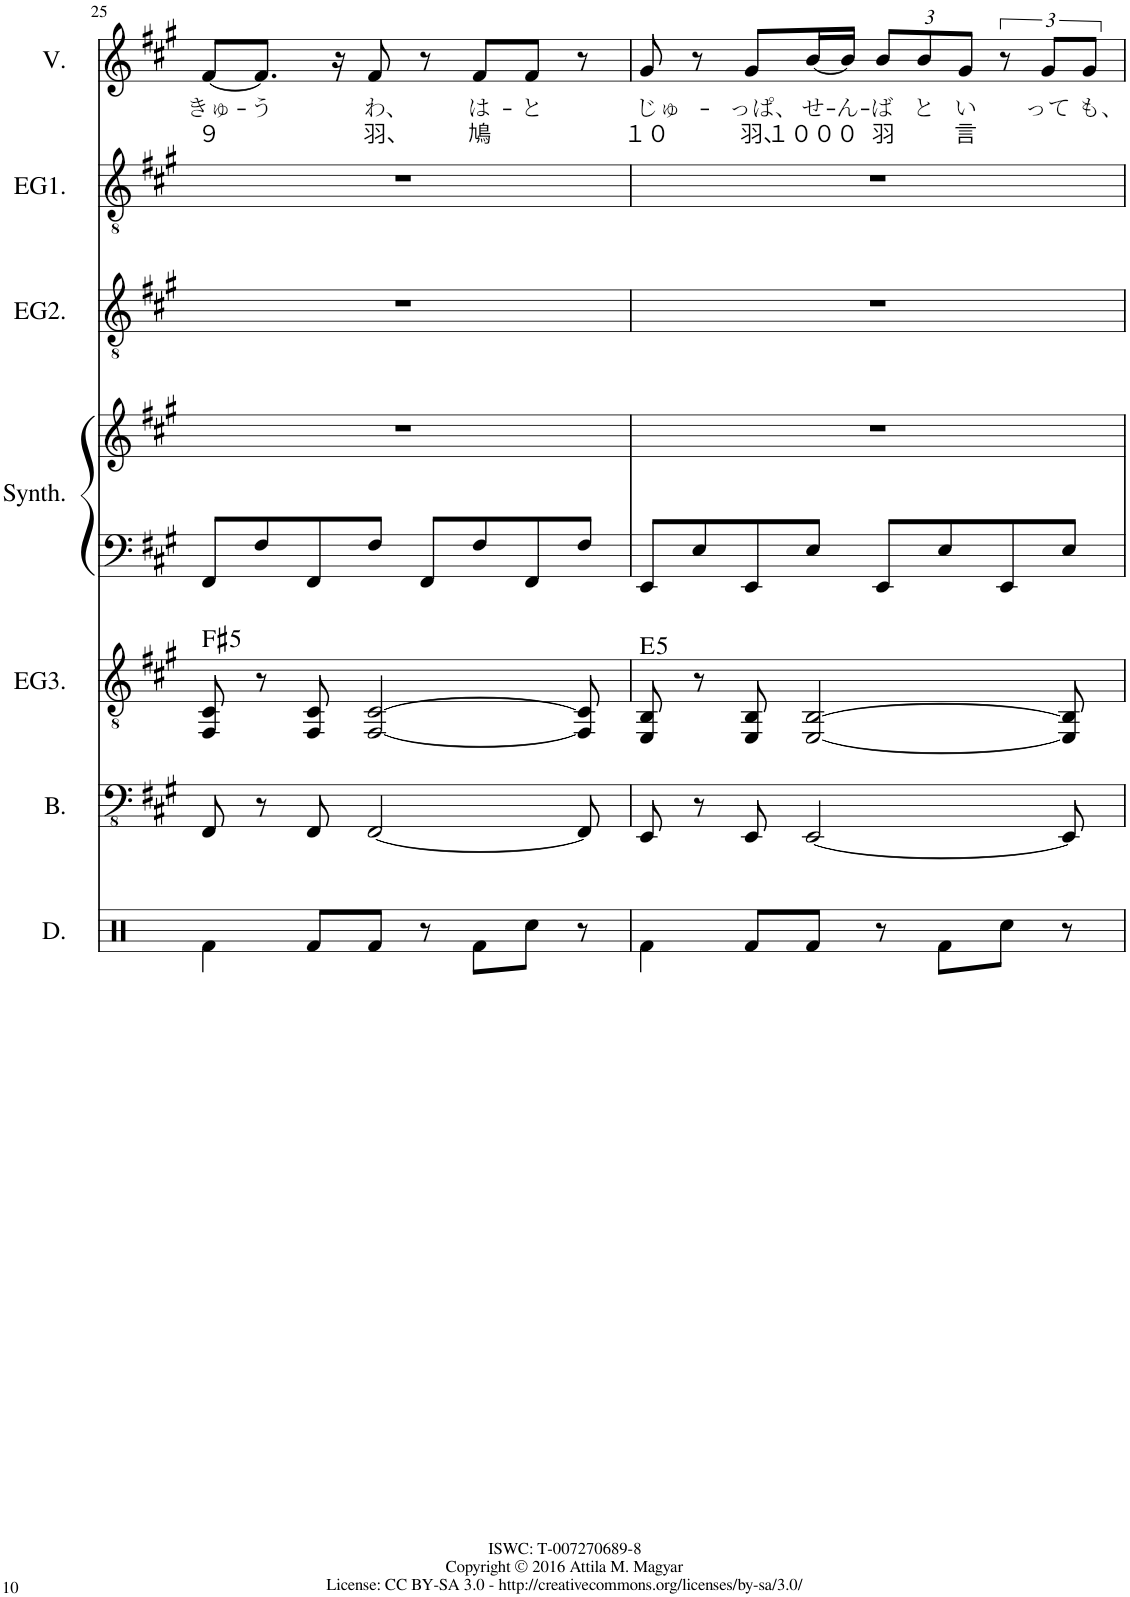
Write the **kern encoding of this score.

**kern	**kern	**kern	**harte	**kern	**kern	**kern	**kern	**kern	**text	**text
*part7	*part6	*part5	*part5	*part4	*part4	*part3	*part2	*part1	*part1	*part1
*staff8	*staff7	*staff6	*	*staff5	*staff4	*staff3	*staff2	*staff1	*staff1	*staff1
*I"Drumset (draft)	*I"Electric Bass	*I"Electric Guitar 3	*	*I"Synthesizer	*	*I"Electric Guitar 2	*I"Electric Guitar 1	*I"Voice	*	*
*I'D.	*I'B.	*I'EG3.	*	*I'Synth.	*	*I'EG2.	*I'EG1.	*I'V.	*	*
!!LO:PB:g=z
*clefX	*clefFv4	*clefGv2	*	*clefF4	*clefG2	*clefGv2	*clefGv2	*clefG2	*	*
*k[]	*k[f#c#g#]	*k[f#c#g#]	*	*k[f#c#g#]	*k[f#c#g#]	*k[f#c#g#]	*k[f#c#g#]	*k[f#c#g#]	*	*
=25	=25	=25	=25	=25	=25	=25	=25	=25	=25	=25
!	!	!	!LO:H:kt=5	!	!	!	!	!	!LO:LY:b	!LO:LY:b
4Rf\	8FFF#/	8FF#/ 8C#/	F#:(1,5)	8FF#/L	1r	1r	1r	[8f#/L	きゅ-	９
!	!	!	!	!	!	!	!	!	!LO:LY:b	!
.	8r	8r	.	8F#/	.	.	.	8.f#/J]	-う	.
8Rf/L	8FFF#/	8FF#/ 8C#/	.	8FF#/	.	.	.	.	.	.
.	.	.	.	.	.	.	.	16r	.	.
!	!	!	!	!	!	!	!	!	!LO:LY:b	!LO:LY:b
8Rf/J	[2FFF#/	[2FF#/ [2C#/	.	8F#/J	.	.	.	8f#/	わ、	羽、
8r	.	.	.	8FF#/L	.	.	.	8r	.	.
!	!	!	!	!	!	!	!	!	!LO:LY:b	!LO:LY:b
8Rf\L	.	.	.	8F#/	.	.	.	8f#/L	は-	鳩
!	!	!	!	!	!	!	!	!	!LO:LY:b	!
8Rcc\J	.	.	.	8FF#/	.	.	.	8f#/J	-と	.
8r	8FFF#/]	8FF#/] 8C#/]	.	8F#/J	.	.	.	8r	.	.
=26	=26	=26	=26	=26	=26	=26	=26	=26	=26	=26
!	!	!	!LO:H:kt=5	!	!	!	!	!	!LO:LY:b	!LO:LY:b
4Rf\	8EEE/	8EE/ 8BB/	E:(1,5)	8EE/L	1r	1r	1r	8g#/	じゅ-	１０
.	8r	8r	.	8E/	.	.	.	8r	.	.
!	!	!	!	!	!	!	!	!	!LO:LY:b	!LO:LY:b
8Rf/L	8EEE/	8EE/ 8BB/	.	8EE/	.	.	.	8g#/L	-っぱ、	羽、
!	!	!	!	!	!	!	!	!	!LO:LY:b	!LO:LY:b
8Rf/J	[2EEE/	[2EE/ [2BB/	.	8E/J	.	.	.	[16b/L	せ-	１０００
!	!	!	!	!	!	!	!	!	!LO:LY:b	!
.	.	.	.	.	.	.	.	16b/JJ]	-ん-	.
*	*	*	*	*	*	*	*	*Xbrackettup	*	*
!	!	!	!	!	!	!	!	!	!LO:LY:b	!LO:LY:b
8r	.	.	.	8EE/L	.	.	.	12b/L	-ば	羽
!	!	!	!	!	!	!	!	!	!LO:LY:b	!
.	.	.	.	.	.	.	.	12b/	と	.
8Rf\L	.	.	.	8E/	.	.	.	.	.	.
!	!	!	!	!	!	!	!	!	!LO:LY:b	!LO:LY:b
.	.	.	.	.	.	.	.	12g#/J	い	言
*	*	*	*	*	*	*	*	*brackettup	*	*
8Rcc\J	.	.	.	8EE/	.	.	.	12r	.	.
!	!	!	!	!	!	!	!	!	!LO:LY:b	!
.	.	.	.	.	.	.	.	12g#/L	-って	.
8r	8EEE/]	8EE/] 8BB/]	.	8E/J	.	.	.	.	.	.
!	!	!	!	!	!	!	!	!	!LO:LY:b	!
.	.	.	.	.	.	.	.	12g#/J	も、	.
=	=	=	=	=	=	=	=	=	=	=
*-	*-	*-	*-	*-	*-	*-	*-	*-	*-	*-
